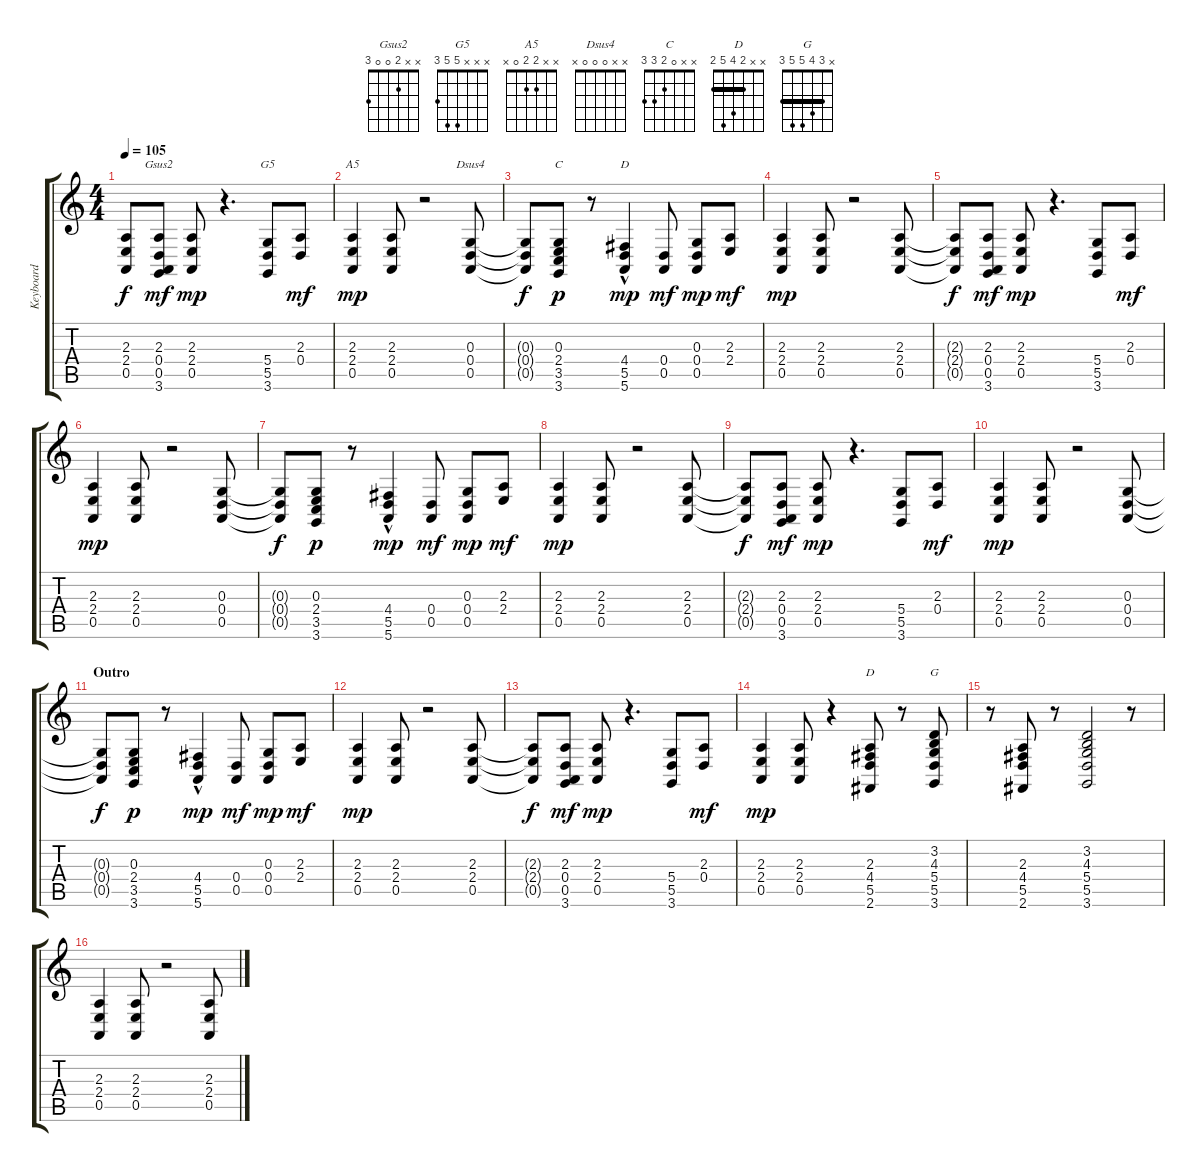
\track ("Keyboard" "Keyboard") {instrument acousticgrandpiano}
\staff {score tabs}
\tuning (E4 B3 G3 D3 A2 E2) {hide}
\chord ("Gsus2" x x 2 0 0 3)
\chord ("G5" x x x 5 5 3)
\chord ("A5" x x 2 2 0 x)
\chord ("Dsus4" x x 0 0 0 x)
\chord ("C" x x 0 2 3 3)
\chord ("D" x x x 4 5 5)
\chord ("D" x x 2 4 5 2) {barre 2}
\chord ("G" x 3 4 5 5 3) {barre 3}
\ts (4 4)
\tempo 105
\clef g2
\ks c
(2.3{t} 2.4{t} 0.5{t}).8{dy f} (2.3 0.4 0.5 3.6).8{ch "Gsus2" dy mf} (2.3 2.4 0.5).8{dy mp} r.4{d} (5.4 5.5 3.6).8{ch "G5"} (2.3 0.4).8{dy mf} |
(2.3 2.4 0.5).4{ch "A5" dy mp} (2.3 2.4 0.5).8 r.2 (0.3 0.4 0.5).8{ch "Dsus4"} |
(0.3{t} 0.4{t} 0.5{t}).8{dy f} (0.3 2.4 3.5 3.6).8{ch "C" dy p} r.8 (4.4{hac} 5.5 5.6).4{ch "D" dy mp} (0.4 0.5).8{dy mf} (0.3 0.4 0.5).8{dy mp} (2.3 2.4).8{dy mf} |
(2.3 2.4 0.5).4{dy mp} (2.3 2.4 0.5).8 r.2 (2.3 2.4 0.5).8 |
(2.3{t} 2.4{t} 0.5{t}).8{dy f} (2.3 0.4 0.5 3.6).8{dy mf} (2.3 2.4 0.5).8{dy mp} r.4{d} (5.4 5.5 3.6).8 (2.3 0.4).8{dy mf} |
(2.3 2.4 0.5).4{dy mp} (2.3 2.4 0.5).8 r.2 (0.3 0.4 0.5).8 |
(0.3{t} 0.4{t} 0.5{t}).8{dy f} (0.3 2.4 3.5 3.6).8{dy p} r.8 (4.4{hac} 5.5 5.6).4{dy mp} (0.4 0.5).8{dy mf} (0.3 0.4 0.5).8{dy mp} (2.3 2.4).8{dy mf} |
(2.3 2.4 0.5).4{dy mp} (2.3 2.4 0.5).8 r.2 (2.3 2.4 0.5).8 |
(2.3{t} 2.4{t} 0.5{t}).8{dy f} (2.3 0.4 0.5 3.6).8{dy mf} (2.3 2.4 0.5).8{dy mp} r.4{d} (5.4 5.5 3.6).8 (2.3 0.4).8{dy mf} |
(2.3 2.4 0.5).4{dy mp} (2.3 2.4 0.5).8 r.2 (0.3 0.4 0.5).8 |
\section ("" "Outro")
(0.3{t} 0.4{t} 0.5{t}).8{dy f} (0.3 2.4 3.5 3.6).8{dy p} r.8 (4.4{hac} 5.5 5.6).4{dy mp} (0.4 0.5).8{dy mf} (0.3 0.4 0.5).8{dy mp} (2.3 2.4).8{dy mf} |
(2.3 2.4 0.5).4{dy mp} (2.3 2.4 0.5).8 r.2 (2.3 2.4 0.5).8 |
(2.3{t} 2.4{t} 0.5{t}).8{dy f} (2.3 0.4 0.5 3.6).8{dy mf} (2.3 2.4 0.5).8{dy mp} r.4{d} (5.4 5.5 3.6).8 (2.3 0.4).8{dy mf} |
(2.3 2.4 0.5).4{dy mp} (2.3 2.4 0.5).8 r.4 (2.3 4.4 5.5 2.6).8{ch "D"} r.8 (3.2 4.3 5.4 5.5 3.6).8{ch "G"} |
r.8 (2.3 4.4 5.5 2.6).8 r.8 (3.2 4.3 5.4 5.5 3.6).2 r.8 |
(2.3 2.4 0.5).4 (2.3 2.4 0.5).8 r.2 (2.3 2.4 0.5).8
